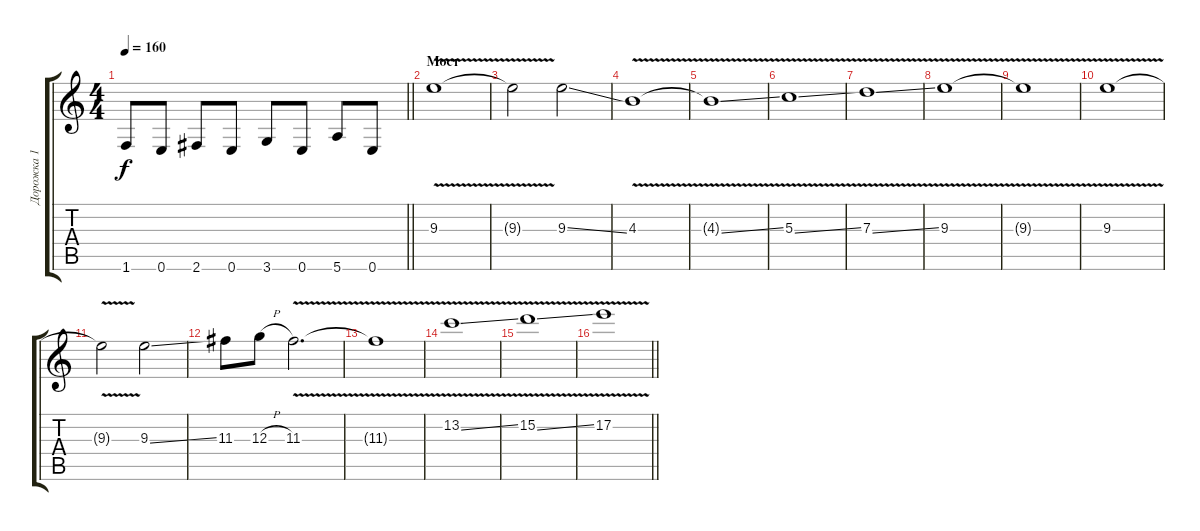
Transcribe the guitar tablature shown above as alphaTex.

\track ("Дорожка 1" "Дорожка 1") {instrument distortionguitar}
\staff {score tabs}
\tuning (E4 B3 G3 D3 A2 E2) {hide}
\ts (4 4)
\tempo 160
\clef g2
\barLineRight lightlight
\ks c
1.6.8{dy f} 0.6.8 2.6.8 0.6.8 3.6.8 0.6.8 5.6.8 0.6.8 |
\section ("" "Мост")
9.3{v}.1 |
9.3{t}.2 9.3{ss}.2 |
4.3{v}.1 |
4.3{ss t}.1 |
5.3{v ss}.1 |
7.3{v ss}.1 |
9.3{v}.1 |
9.3{t}.1 |
9.3{v}.1 |
9.3{t}.2 9.3{ss}.2 |
11.3.8 12.3{h}.8 11.3{v}.2{d} |
11.3{t}.1 |
13.2{v ss}.1 |
15.2{v ss}.1 |
\barLineRight lightlight
17.2{v}.1
